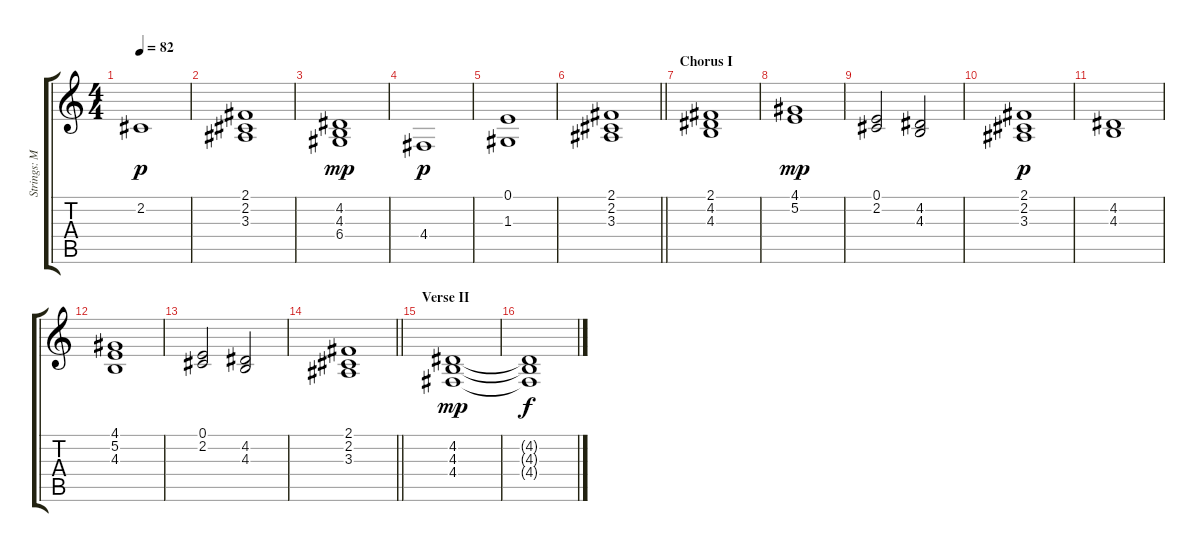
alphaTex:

\track ("Strings: Marie" "Strings: M") {instrument stringensemble1}
\staff {score tabs}
\tuning (E4 B3 G3 D3 A2 E2) {hide}
\ts (4 4)
\tempo 82
\clef g2
\ks c
2.2.1{dy p} |
(2.1 2.2 3.3).1 |
(4.2 4.3 6.4).1{dy mp} |
4.4.1{dy p} |
(0.1 1.3).1 |
\barLineRight lightlight
(2.1 2.2 3.3).1 |
\section ("" "Chorus I")
(2.1 4.2 4.3).1 |
(4.1 5.2).1{dy mp} |
(0.1 2.2).2 (4.2 4.3).2 |
(2.1 2.2 3.3).1{dy p} |
(4.2 4.3).1 |
(4.1 5.2 4.3).1 |
(0.1 2.2).2 (4.2 4.3).2 |
\barLineRight lightlight
(2.1 2.2 3.3).1 |
\section ("" "Verse II")
(4.2 4.3 4.4).1{dy mp} |
(4.2{t} 4.3{t} 4.4{t}).1{dy f}
